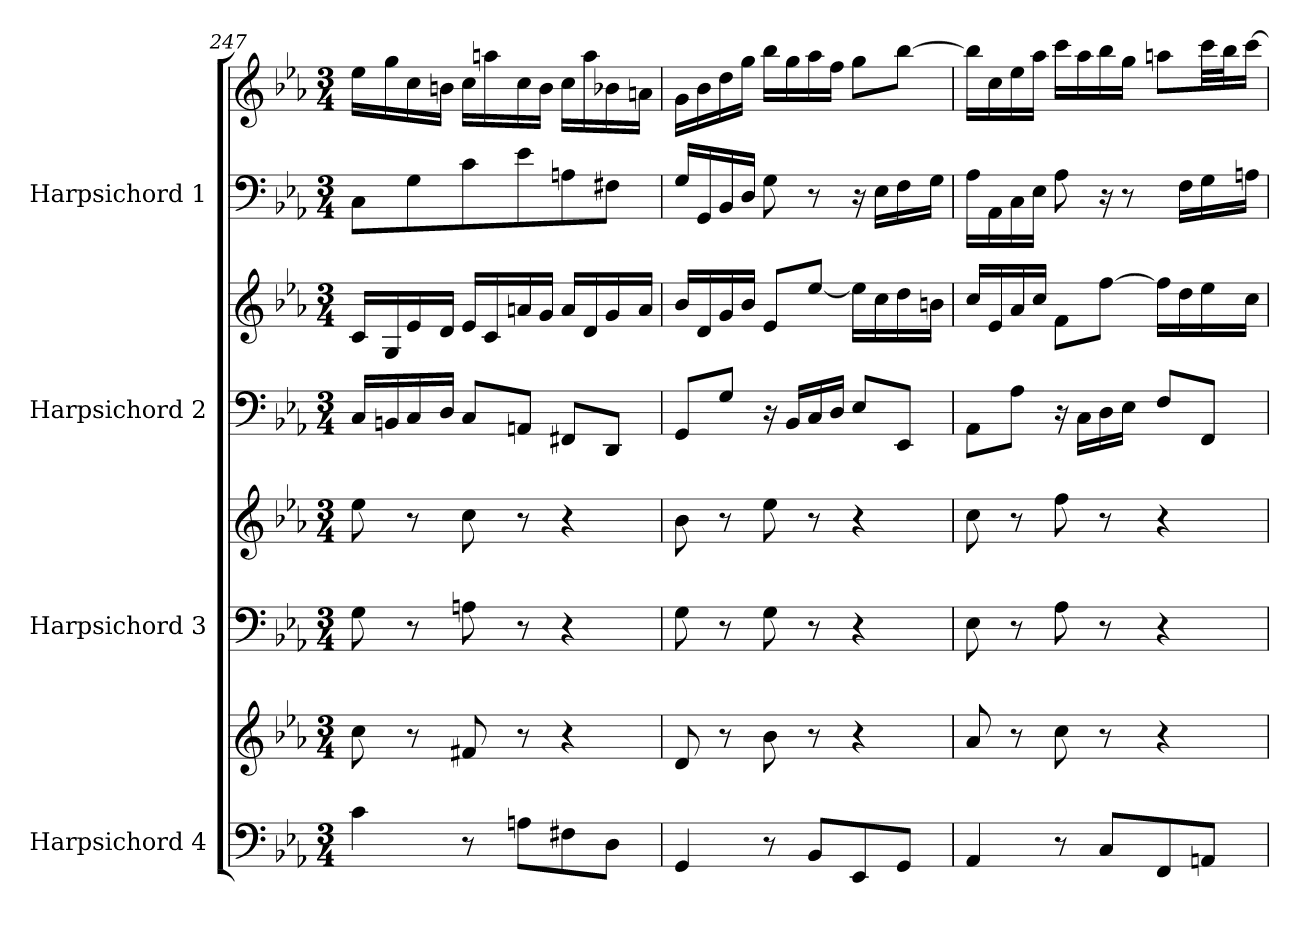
**kern	**kern	**kern	**kern	**kern	**kern	**kern	**kern
*part4	*part4	*part3	*part3	*part2	*part2	*part1	*part1
*staff8	*staff7	*staff6	*staff5	*staff4	*staff3	*staff2	*staff1
*I"Harpsichord 4	*	*I"Harpsichord 3	*	*I"Harpsichord 2	*	*I"Harpsichord 1	*
*I'Hp	*	*I'Hp	*	*I'Hp	*	*I'Hp	*
*clefF4	*clefG2	*clefF4	*clefG2	*clefF4	*clefG2	*clefF4	*clefG2
*k[b-e-a-]	*k[b-e-a-]	*k[b-e-a-]	*k[b-e-a-]	*k[b-e-a-]	*k[b-e-a-]	*k[b-e-a-]	*k[b-e-a-]
*M3/4	*M3/4	*M3/4	*M3/4	*M3/4	*M3/4	*M3/4	*M3/4
=247	=247	=247	=247	=247	=247	=247	=247
4c\	8cc\	8G\	8ee-\	16C/LL	16c/LL	8C\L	16ee-\LL
.	.	.	.	16BBn/	16G/	.	16gg\
.	8r	8r	8r	16C/	16e-/	8G\	16cc\
.	.	.	.	16D/JJ	16d/JJ	.	16bn\JJ
8r	8f#X/	8An\	8cc\	8C/L	16e-/LL	8c\	16cc\LL
.	.	.	.	.	16c/	.	16aan\
8An\L	8r	8r	8r	8AAn/J	16an/	8e-\	16cc\
.	.	.	.	.	16g/JJ	.	16b\JJ
8F#X\	4r	4r	4r	8FF#X/L	16a/LL	8An\	16cc\LL
.	.	.	.	.	16d/	.	16aa\
8D\J	.	.	.	8DD/J	16g/	8F#X\J	16b-X\
.	.	.	.	.	16a/JJ	.	16an\JJ
=248	=248	=248	=248	=248	=248	=248	=248
4GG/	8d/	8G\	8b-\	8GG/L	16b-/LL	16G/LL	16g\LL
.	.	.	.	.	16d/	16GG/	16b-\
.	8r	8r	8r	8G/J	16g/	16BB-/	16dd\
.	.	.	.	.	16b-/JJ	16D/JJ	16gg\JJ
8r	8b-\	8G\	8ee-\	16r	8e-/L	8G\	16bb-\LL
.	.	.	.	16BB-/LL	.	.	16gg\
8BB-/L	8r	8r	8r	16C/	[8ee-/J	8r	16aa-\
.	.	.	.	16D/JJ	.	.	16ff\JJ
8EE-/	4r	4r	4r	8E-/L	16ee-\LL]	16r	8gg\L
.	.	.	.	.	16cc\	16E-\LL	.
8GG/J	.	.	.	8EE-/J	16dd\	16F\	[8bb-\J
.	.	.	.	.	16bn\JJ	16G\JJ	.
!!LO:PB:g=z
=249	=249	=249	=249	=249	=249	=249	=249
4AA-/	8a-/	8E-\	8cc\	8AA-\L	16cc/LL	16A-\LL	16bb-\LL]
.	.	.	.	.	16e-/	16AA-\	16cc\
.	8r	8r	8r	8A-\J	16a-/	16C\	16ee-\
.	.	.	.	.	16cc/JJ	16E-\JJ	16aa-\JJ
8r	8cc\	8A-\	8ff\	16r	8f\L	8A-\	16ccc\LL
.	.	.	.	16C\LL	.	.	16aa-\
8C/L	8r	8r	8r	16D\	[8ff\J	16r	16bb-\
.	.	.	.	16E-\JJ	.	8r	16gg\JJ
8FF/	4r	4r	4r	8F/L	16ff\LL]	.	8aan\L
.	.	.	.	.	16dd\	16F\LL	.
8AAn/J	.	.	.	8FF/J	16ee-\	16G\	32ccc\LL
.	.	.	.	.	.	.	32bb-\J
.	.	.	.	.	16cc\JJ	16An\JJ	[16ccc\JJ
=	=	=	=	=	=	=	=
*-	*-	*-	*-	*-	*-	*-	*-
